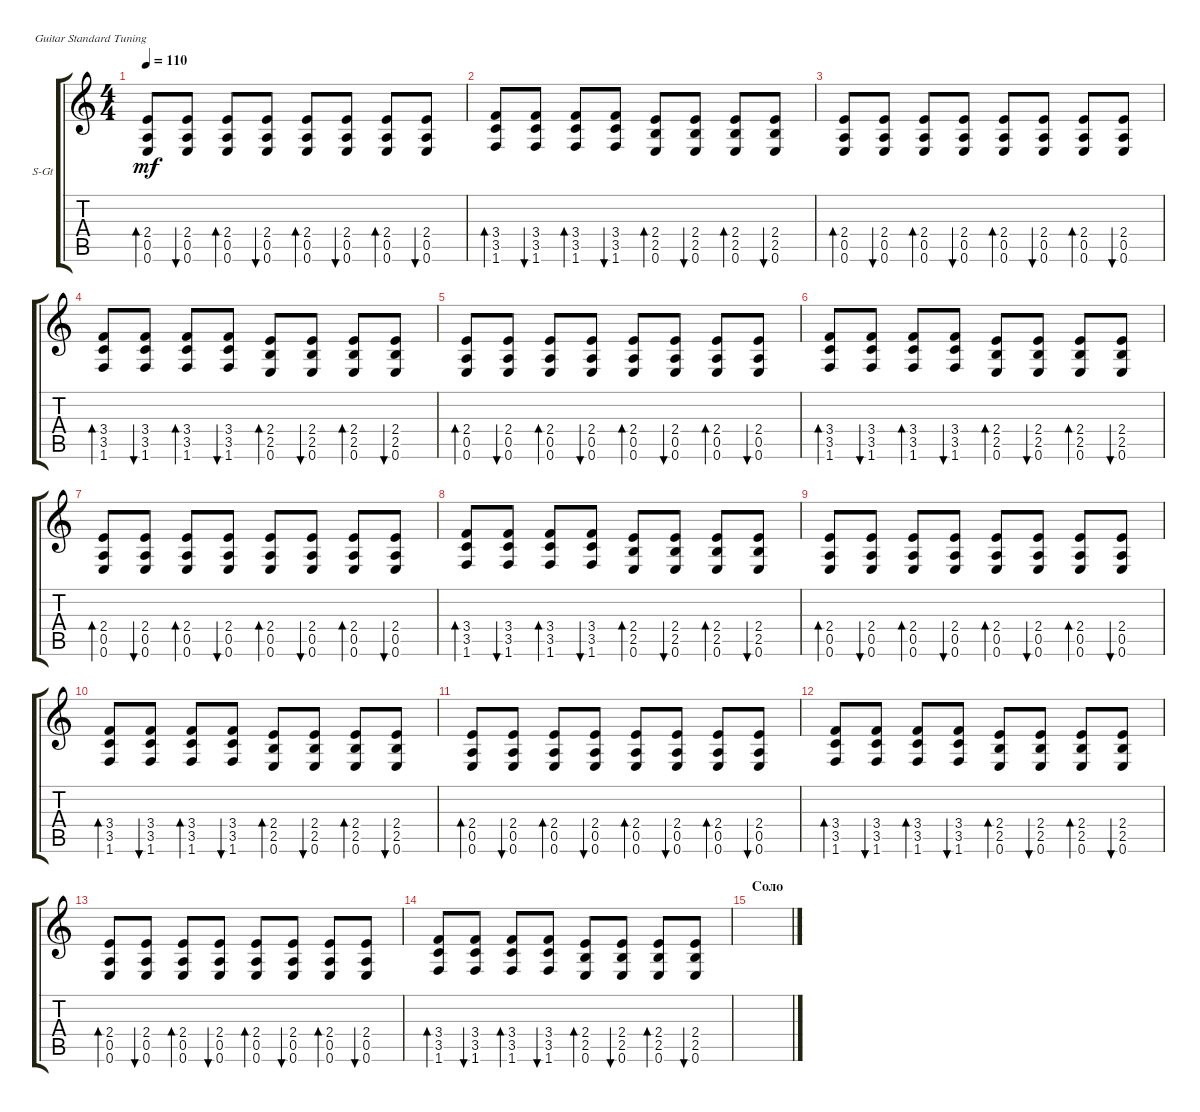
\defaultSystemsLayout 4
\bracketExtendMode groupsimilarinstruments
\firstSystemTrackNameOrientation horizontal
\otherSystemsTrackNameOrientation horizontal
\track ("В. Бутусов (гитара)" "S-Gt") {instrument acousticguitarsteel}
\staff {score tabs}
\tuning (E4 B3 G3 D3 A2 E2)
\ts (4 4)
\tempo 110
\clef g2
\ks c
(0.6 0.5 2.4).8{bd 73 dy mf} (0.6 0.5 2.4).8{bu 72} (0.6 0.5 2.4).8{bd 73} (0.6 0.5 2.4).8{bu 72} (0.6 0.5 2.4).8{bd 73} (0.6 0.5 2.4).8{bu 72} (0.6 0.5 2.4).8{bd 73} (0.6 0.5 2.4).8{bu 72} |
(1.6 3.5 3.4).8{bd 72} (1.6 3.5 3.4).8{bu 72} (1.6 3.5 3.4).8{bd 72} (1.6 3.5 3.4).8{bu 72} (0.6 2.5 2.4).8{bd 72} (0.6 2.5 2.4).8{bu 72} (0.6 2.5 2.4).8{bd 72} (0.6 2.5 2.4).8{bu 72} |
(0.6 0.5 2.4).8{bd 73} (0.6 0.5 2.4).8{bu 72} (0.6 0.5 2.4).8{bd 73} (0.6 0.5 2.4).8{bu 72} (0.6 0.5 2.4).8{bd 73} (0.6 0.5 2.4).8{bu 72} (0.6 0.5 2.4).8{bd 73} (0.6 0.5 2.4).8{bu 72} |
(1.6 3.5 3.4).8{bd 72} (1.6 3.5 3.4).8{bu 72} (1.6 3.5 3.4).8{bd 72} (1.6 3.5 3.4).8{bu 72} (0.6 2.5 2.4).8{bd 72} (0.6 2.5 2.4).8{bu 72} (0.6 2.5 2.4).8{bd 72} (0.6 2.5 2.4).8{bu 72} |
(0.6 0.5 2.4).8{bd 73} (0.6 0.5 2.4).8{bu 72} (0.6 0.5 2.4).8{bd 73} (0.6 0.5 2.4).8{bu 72} (0.6 0.5 2.4).8{bd 73} (0.6 0.5 2.4).8{bu 72} (0.6 0.5 2.4).8{bd 73} (0.6 0.5 2.4).8{bu 72} |
(1.6 3.5 3.4).8{bd 72} (1.6 3.5 3.4).8{bu 72} (1.6 3.5 3.4).8{bd 72} (1.6 3.5 3.4).8{bu 72} (0.6 2.5 2.4).8{bd 72} (0.6 2.5 2.4).8{bu 72} (0.6 2.5 2.4).8{bd 72} (0.6 2.5 2.4).8{bu 72} |
(0.6 0.5 2.4).8{bd 73} (0.6 0.5 2.4).8{bu 72} (0.6 0.5 2.4).8{bd 73} (0.6 0.5 2.4).8{bu 72} (0.6 0.5 2.4).8{bd 73} (0.6 0.5 2.4).8{bu 72} (0.6 0.5 2.4).8{bd 73} (0.6 0.5 2.4).8{bu 72} |
(1.6 3.5 3.4).8{bd 72} (1.6 3.5 3.4).8{bu 72} (1.6 3.5 3.4).8{bd 72} (1.6 3.5 3.4).8{bu 72} (0.6 2.5 2.4).8{bd 72} (0.6 2.5 2.4).8{bu 72} (0.6 2.5 2.4).8{bd 72} (0.6 2.5 2.4).8{bu 72} |
(0.6 0.5 2.4).8{bd 73} (0.6 0.5 2.4).8{bu 72} (0.6 0.5 2.4).8{bd 73} (0.6 0.5 2.4).8{bu 72} (0.6 0.5 2.4).8{bd 73} (0.6 0.5 2.4).8{bu 72} (0.6 0.5 2.4).8{bd 73} (0.6 0.5 2.4).8{bu 72} |
(1.6 3.5 3.4).8{bd 72} (1.6 3.5 3.4).8{bu 72} (1.6 3.5 3.4).8{bd 72} (1.6 3.5 3.4).8{bu 72} (0.6 2.5 2.4).8{bd 72} (0.6 2.5 2.4).8{bu 72} (0.6 2.5 2.4).8{bd 72} (0.6 2.5 2.4).8{bu 72} |
(0.6 0.5 2.4).8{bd 73} (0.6 0.5 2.4).8{bu 72} (0.6 0.5 2.4).8{bd 73} (0.6 0.5 2.4).8{bu 72} (0.6 0.5 2.4).8{bd 73} (0.6 0.5 2.4).8{bu 72} (0.6 0.5 2.4).8{bd 73} (0.6 0.5 2.4).8{bu 72} |
(1.6 3.5 3.4).8{bd 72} (1.6 3.5 3.4).8{bu 72} (1.6 3.5 3.4).8{bd 72} (1.6 3.5 3.4).8{bu 72} (0.6 2.5 2.4).8{bd 72} (0.6 2.5 2.4).8{bu 72} (0.6 2.5 2.4).8{bd 72} (0.6 2.5 2.4).8{bu 72} |
(0.6 0.5 2.4).8{bd 73} (0.6 0.5 2.4).8{bu 72} (0.6 0.5 2.4).8{bd 73} (0.6 0.5 2.4).8{bu 72} (0.6 0.5 2.4).8{bd 73} (0.6 0.5 2.4).8{bu 72} (0.6 0.5 2.4).8{bd 73} (0.6 0.5 2.4).8{bu 72} |
(1.6 3.5 3.4).8{bd 72} (1.6 3.5 3.4).8{bu 72} (1.6 3.5 3.4).8{bd 72} (1.6 3.5 3.4).8{bu 72} (0.6 2.5 2.4).8{bd 72} (0.6 2.5 2.4).8{bu 72} (0.6 2.5 2.4).8{bd 72} (0.6 2.5 2.4).8{bu 72} |
\section ("" "Соло")
